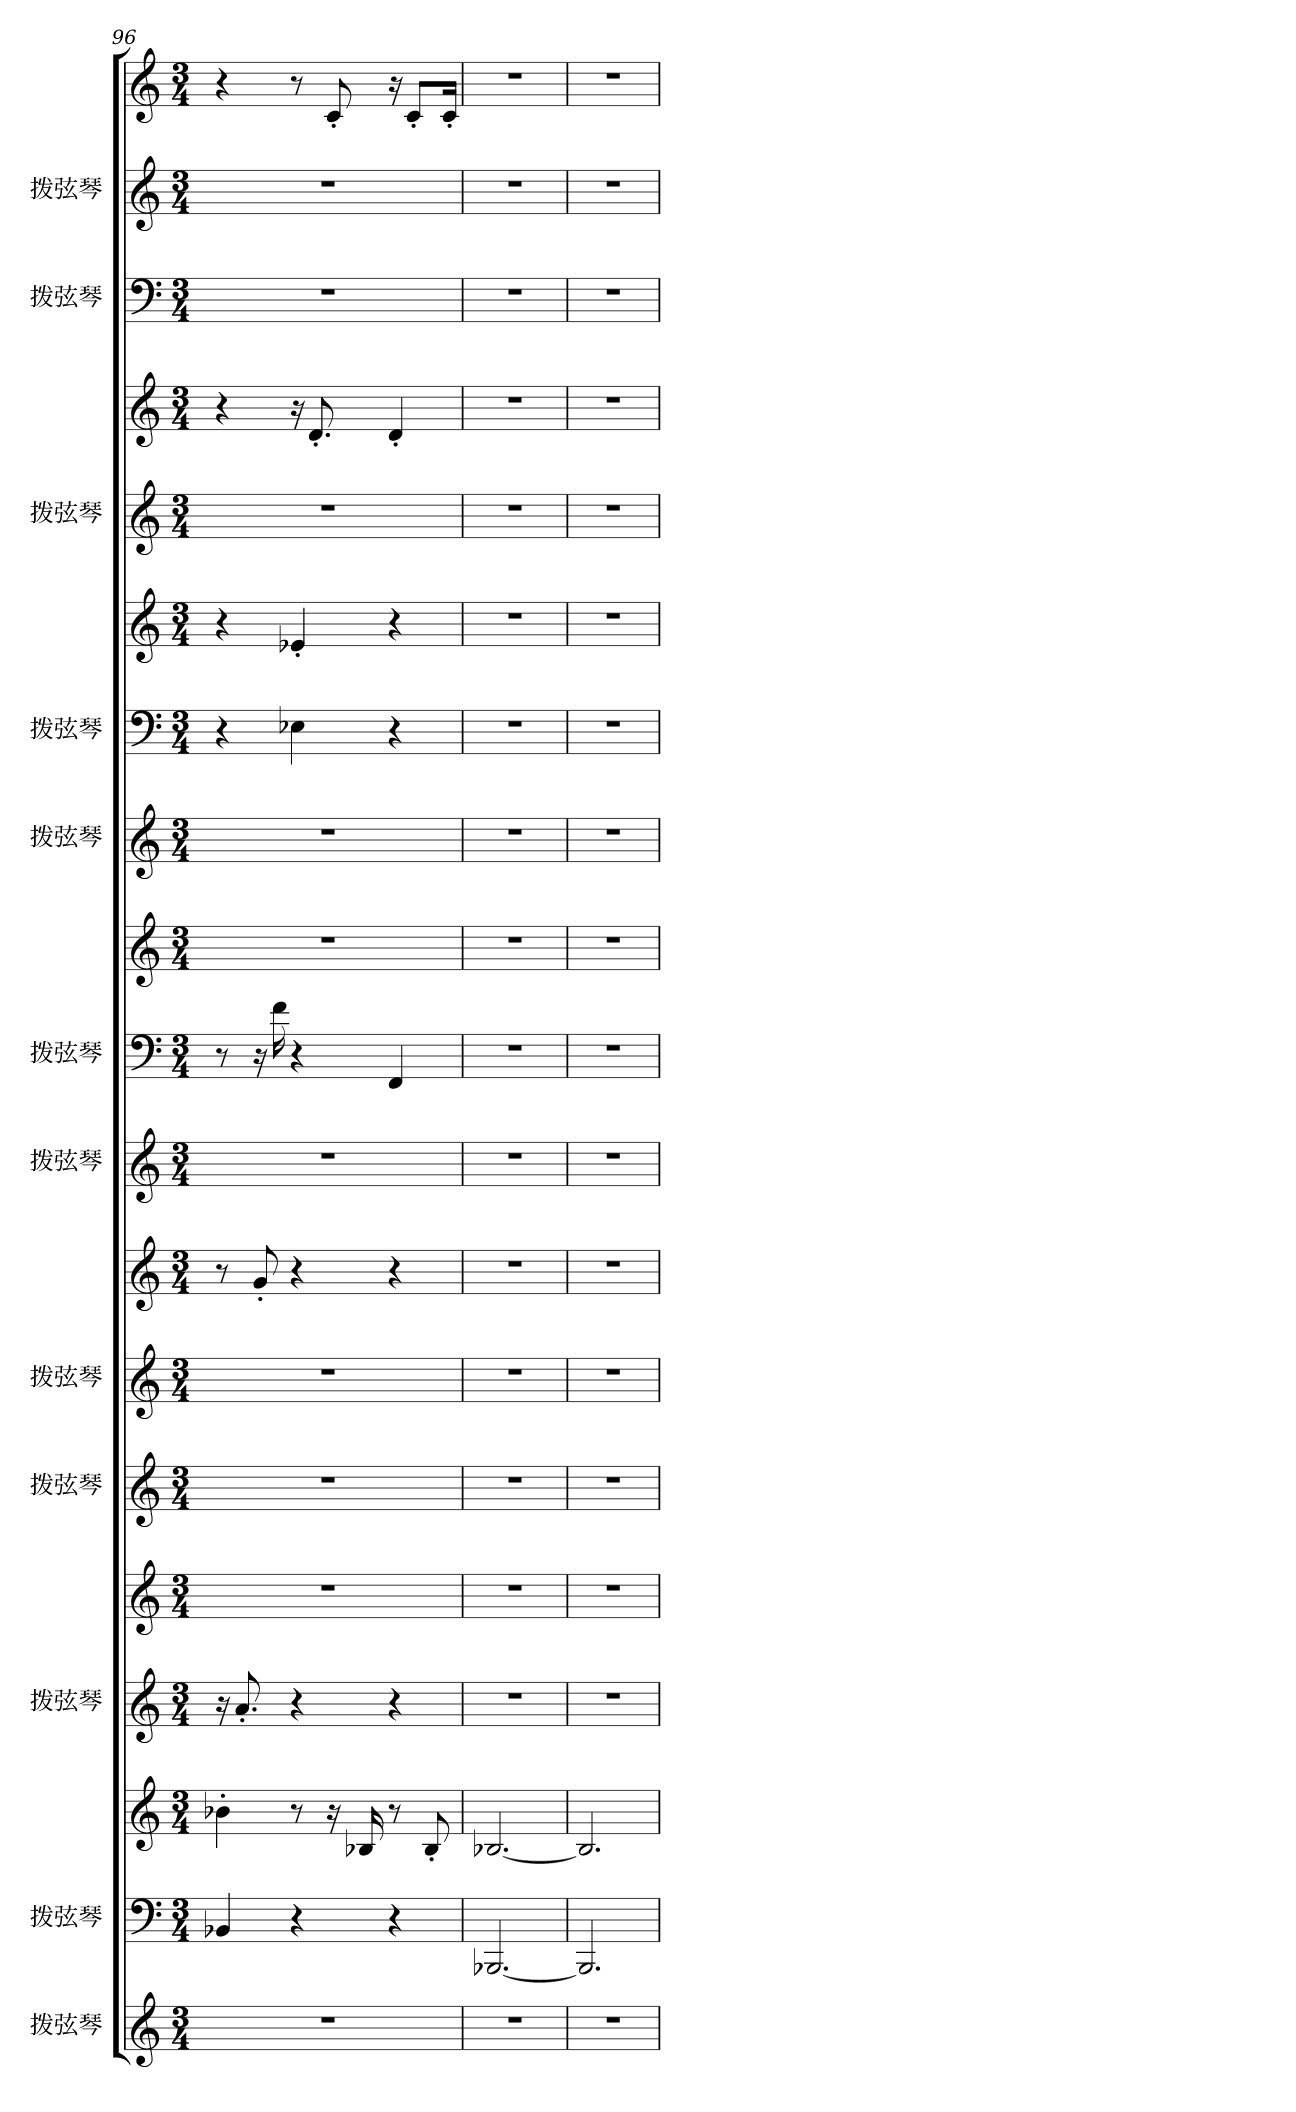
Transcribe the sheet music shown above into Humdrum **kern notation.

**kern	**kern	**kern	**kern	**kern	**kern	**kern	**kern	**kern	**kern	**kern	**kern	**kern	**kern	**kern	**kern	**kern	**kern	**kern
*part12	*part11	*part11	*part10	*part10	*part9	*part8	*part8	*part7	*part6	*part6	*part5	*part4	*part4	*part3	*part3	*part2	*part1	*part1
*staff19	*staff18	*staff17	*staff16	*staff15	*staff14	*staff13	*staff12	*staff11	*staff10	*staff9	*staff8	*staff7	*staff6	*staff5	*staff4	*staff3	*staff2	*staff1
*I"拨弦琴	*I"拨弦琴	*	*I"拨弦琴	*	*I"拨弦琴	*I"拨弦琴	*	*I"拨弦琴	*I"拨弦琴	*	*I"拨弦琴	*I"拨弦琴	*	*I"拨弦琴	*	*I"拨弦琴	*I"拨弦琴	*
*clefG2	*clefF4	*clefG2	*clefG2	*clefG2	*clefG2	*clefG2	*clefG2	*clefG2	*clefF4	*clefG2	*clefG2	*clefF4	*clefG2	*clefG2	*clefG2	*clefF4	*clefG2	*clefG2
*k[]	*k[]	*k[]	*k[]	*k[]	*k[]	*k[]	*k[]	*k[]	*k[]	*k[]	*k[]	*k[]	*k[]	*k[]	*k[]	*k[]	*k[]	*k[]
*M3/4	*M3/4	*M3/4	*M3/4	*M3/4	*M3/4	*M3/4	*M3/4	*M3/4	*M3/4	*M3/4	*M3/4	*M3/4	*M3/4	*M3/4	*M3/4	*M3/4	*M3/4	*M3/4
=96	=96	=96	=96	=96	=96	=96	=96	=96	=96	=96	=96	=96	=96	=96	=96	=96	=96	=96
2.r	4BB-X/	4b-X'\	16r	2.r	2.r	2.r	8r	2.r	8r	2.r	2.r	4r	4r	2.r	4r	2.r	2.r	4r
.	.	.	8.a'/	.	.	.	.	.	.	.	.	.	.	.	.	.	.	.
.	.	.	.	.	.	.	8g'/	.	16r	.	.	.	.	.	.	.	.	.
.	.	.	.	.	.	.	.	.	16f\	.	.	.	.	.	.	.	.	.
.	4r	8r	4r	.	.	.	4r	.	4r	.	.	4E-X\	4e-X'/	.	16r	.	.	8r
.	.	.	.	.	.	.	.	.	.	.	.	.	.	.	8.d'/	.	.	.
.	.	16r	.	.	.	.	.	.	.	.	.	.	.	.	.	.	.	8c'/
.	.	16B-X/	.	.	.	.	.	.	.	.	.	.	.	.	.	.	.	.
.	4r	8r	4r	.	.	.	4r	.	4FF/	.	.	4r	4r	.	4d'/	.	.	16r
.	.	.	.	.	.	.	.	.	.	.	.	.	.	.	.	.	.	8c'/L
.	.	8B-'/	.	.	.	.	.	.	.	.	.	.	.	.	.	.	.	.
.	.	.	.	.	.	.	.	.	.	.	.	.	.	.	.	.	.	16c'/Jk
=97	=97	=97	=97	=97	=97	=97	=97	=97	=97	=97	=97	=97	=97	=97	=97	=97	=97	=97
2.r	[2.BBB-X/	[2.B-X/	2.r	2.r	2.r	2.r	2.r	2.r	2.r	2.r	2.r	2.r	2.r	2.r	2.r	2.r	2.r	2.r
!!LO:PB:g=z
=98	=98	=98	=98	=98	=98	=98	=98	=98	=98	=98	=98	=98	=98	=98	=98	=98	=98	=98
2.r	2.BBB-/]	2.B-/]	2.r	2.r	2.r	2.r	2.r	2.r	2.r	2.r	2.r	2.r	2.r	2.r	2.r	2.r	2.r	2.r
=	=	=	=	=	=	=	=	=	=	=	=	=	=	=	=	=	=	=
*-	*-	*-	*-	*-	*-	*-	*-	*-	*-	*-	*-	*-	*-	*-	*-	*-	*-	*-
